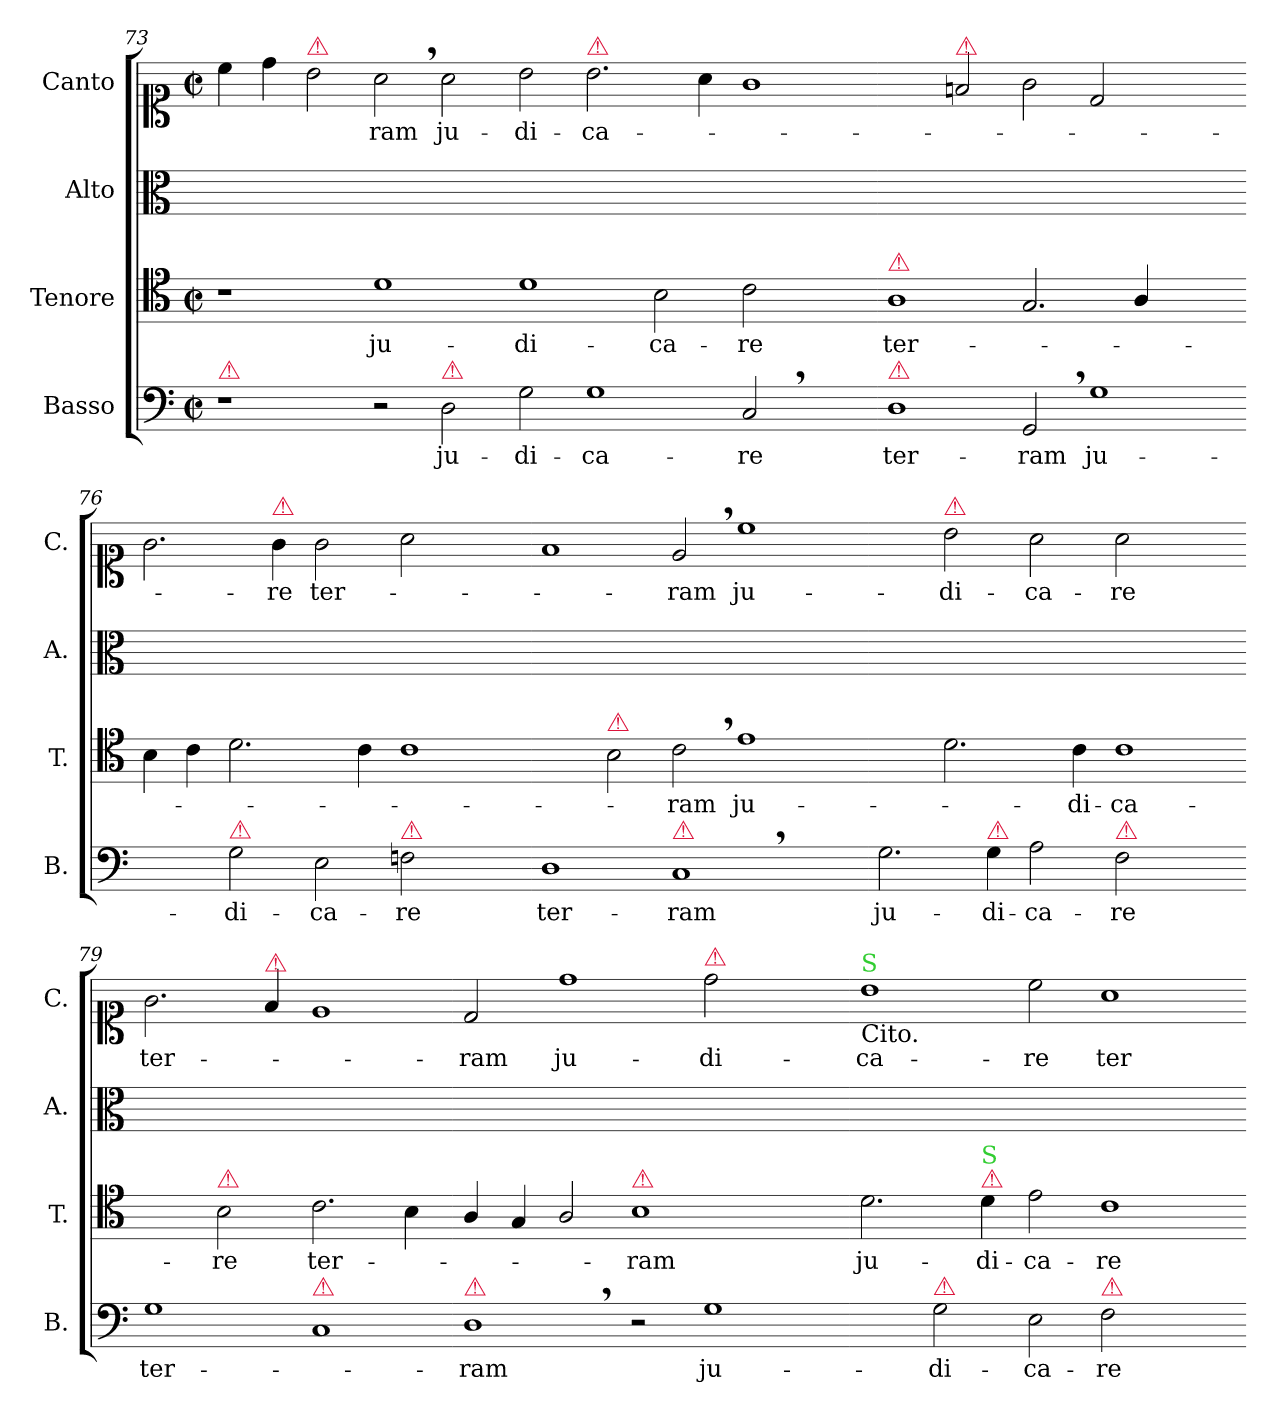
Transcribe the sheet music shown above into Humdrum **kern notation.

**kern	**text	**kern	**text	**kern	**kern	**text
*part4	*part4	*part3	*part3	*part2	*part1	*part1
*staff4	*staff4	*staff3	*staff3	*staff2	*staff1	*staff1
*I"Basso	*	*I"Tenore	*	*I"Alto	*I"Canto	*
*I'B.	*	*I'T.	*	*I'A.	*I'C.	*
*clefF4	*	*clefC4	*	*clefC3	*clefC1	*
*k[]	*	*k[]	*	*k[]	*k[]	*
*M2/1	*	*M2/1	*	*	*M2/1	*
*met(c|)	*	*met(c|)	*	*	*met(c|)	*
=73	=73	=73	=73	=73	=73	=73
!LO:TX:a:color=crimson:t=⚠	!	!	!	!	!	!
1r	.	1r	.	0ryy	4cc\	.
.	.	.	.	.	4dd\	.
!	!	!	!	!	!LO:TX:a:color=crimson:t=⚠	!
.	.	.	.	.	2b\	.
2r	.	1d\	ju-	.	2a,\	-ram
!LO:TX:a:color=crimson:t=⚠	!	!	!	!	!	!
2D\	ju-	.	.	.	2a\	ju-
=74-	=74-	=74-	=74-	=74-	=74-	=74-
2G\	-di-	1d\	-di-	0ryy	2b\	-di-
!	!	!	!	!	!LO:TX:a:color=crimson:t=⚠	!
1G\	-ca-	.	.	.	2.b\	-ca-
.	.	2B\	-ca-	.	.	.
.	.	.	.	.	4a\	.
2C,/	-re	2c\	-re	.	1g\	.
2ryy	.	2ryy	.	2ryy	.	.
=75-	=75-	=75-	=75-	=75-	=75-	=75-
!	!	!LO:TX:a:color=crimson:t=⚠	!	!	!	!
!LO:TX:a:color=crimson:t=⚠	!	!	!	!	!	!
1D\	ter-	1A\	ter-	0ryy	2ryy	.
!	!	!	!	!	!LO:TX:a:color=crimson:t=⚠	!
.	.	.	.	.	2fn/	.
2GG,/	-ram	2.G/	.	.	2g\	.
!	!LO:LY:i	!	!	!	!	!
1G\	ju-	.	.	.	2d/	.
.	.	4A/	.	.	.	.
.	.	2ryy	.	2ryy	2ryy	.
=76-	=76-	=76-	=76-	=76-	=76-	=76-
2ryy	.	4B\	.	0ryy	2.g\	.
.	.	4c\	.	.	.	.
!LO:TX:a:color=crimson:t=⚠	!	!	!	!	!	!
!	!LO:LY:i	!	!	!	!	!
2G\	-di-	2.d\	.	.	.	.
!	!	!	!	!	!LO:TX:a:color=crimson:t=⚠	!
.	.	.	.	.	4g\	-re
!	!LO:LY:i	!	!	!	!	!
2E\	-ca-	.	.	.	2g\	ter-
.	.	4c\	.	.	.	.
!LO:TX:a:color=crimson:t=⚠	!	!	!	!	!	!
!	!LO:LY:i	!	!	!	!	!
2Fn\	-re	1c\	.	.	2a\	.
2ryy	.	.	.	2ryy	2ryy	.
=77-	=77-	=77-	=77-	=77-	=77-	=77-
!	!LO:LY:i	!	!	!	!	!
1D\	ter-	2ryy	.	0ryy	1f/	.
!	!	!LO:TX:a:color=crimson:t=⚠	!	!	!	!
.	.	2B\	.	.	.	.
!LO:TX:a:color=crimson:t=⚠	!	!	!	!	!	!
!	!LO:LY:i	!	!	!	!	!
1C,/	-ram	2c,\	-ram	.	2e,/	-ram
.	.	1e\	ju-	.	1cc\	ju-
2ryy	.	.	.	2ryy	.	.
=78-	=78-	=78-	=78-	=78-	=78-	=78-
2.G\	ju-	2ryy	.	0ryy	2ryy	.
!	!	!	!	!	!LO:TX:a:color=crimson:t=⚠	!
.	.	2.d\	.	.	2b\	-di-
!LO:TX:a:color=crimson:t=⚠	!	!	!	!	!	!
4G\	-di-	.	.	.	.	.
2A\	-ca-	.	.	.	2a\	-ca-
.	.	4c\	-di-	.	.	.
!LO:TX:a:color=crimson:t=⚠	!	!	!	!	!	!
2F\	-re	1c\	-ca-	.	2a\	-re
2ryy	.	.	.	2ryy	2ryy	.
=79-	=79-	=79-	=79-	=79-	=79-	=79-
1G\	ter-	2ryy	.	0ryy	2.g\	ter-
!	!	!LO:TX:a:color=crimson:t=⚠	!	!	!	!
.	.	2B\	-re	.	.	.
!	!	!	!	!	!LO:TX:a:color=crimson:t=⚠	!
.	.	.	.	.	4f/	.
!LO:TX:a:color=crimson:t=⚠	!	!	!	!	!	!
1C/	.	2.c\	ter-	.	1e/	.
.	.	4B\	.	.	.	.
=80-	=80-	=80-	=80-	=80-	=80-	=80-
!LO:TX:a:color=crimson:t=⚠	!	!	!	!	!	!
1D,\	-ram	4A/	.	0ryy	2d/	-ram
.	.	4G/	.	.	.	.
.	.	2A/	.	.	1dd\	ju-
!	!	!LO:TX:a:color=crimson:t=⚠	!	!	!	!
2r	.	1B\	ram	.	.	.
!	!	!	!	!	!LO:TX:a:color=crimson:t=⚠	!
!	!LO:LY:i	!	!	!	!	!
1G\	ju-	.	.	.	2dd\	-di-
.	.	2ryy	.	2ryy	2ryy	.
=81-	=81-	=81-	=81-	=81-	=81-	=81-
!	!	!	!	!	!LO:TX:b:t=Cito.	!
!	!	!	!	!	!LO:TX:a:color=limegreen:t=S	!
2ryy	.	2.d\	ju-	0ryy	1b\	-ca-
!LO:TX:a:color=crimson:t=⚠	!	!	!	!	!	!
!	!LO:LY:i	!	!	!	!	!
2G\	-di-	.	.	.	.	.
!	!	!LO:TX:a:color=crimson:t=⚠	!	!	!	!
!	!	!LO:TX:a:color=limegreen:t=S	!	!	!	!
.	.	4d\	-di-	.	.	.
!	!LO:LY:i	!	!	!	!	!
2E\	-ca-	2e\	-ca-	.	2cc\	-re
!LO:TX:a:color=crimson:t=⚠	!	!	!	!	!	!
!	!LO:LY:i	!	!	!	!	!
2F\	-re	1c\	-re	.	1a\	ter-
2ryy	.	.	.	2ryy	.	.
=-	=-	=-	=-	=-	=-	=-
*-	*-	*-	*-	*-	*-	*-
